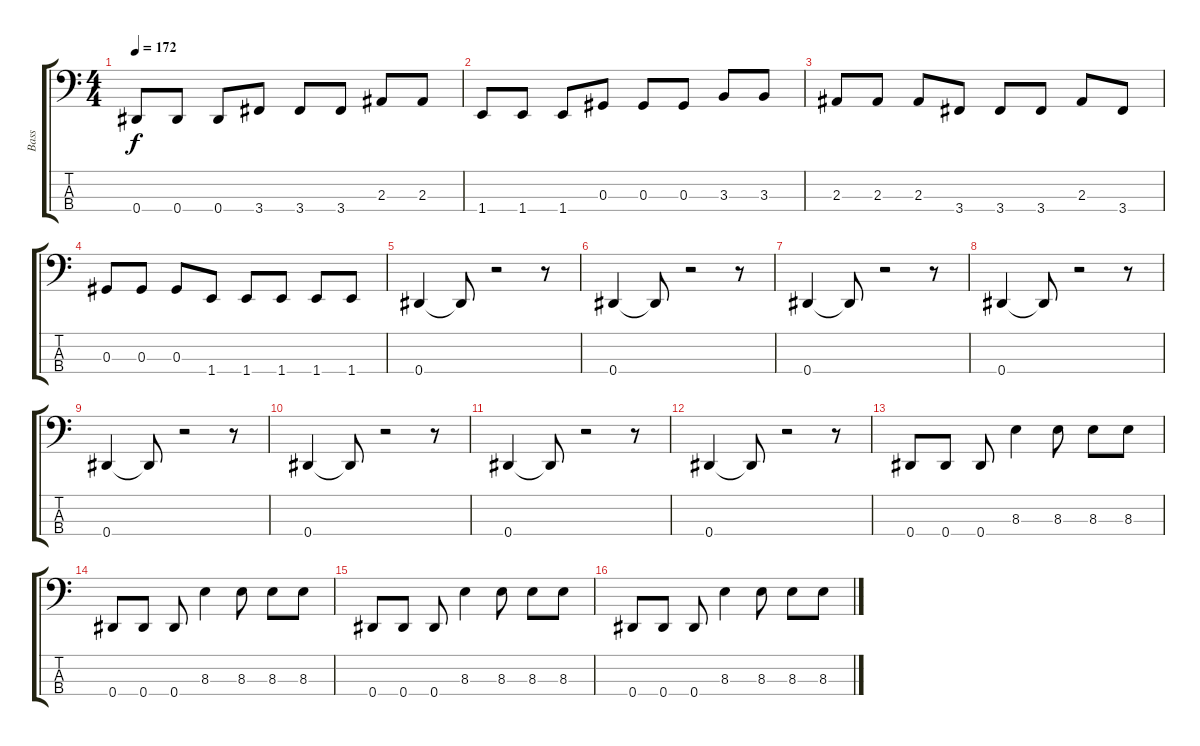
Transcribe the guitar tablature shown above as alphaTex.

\track ("Bass" "Bass") {instrument electricbasspick}
\staff {score tabs}
\tuning (Gb2 Db2 Ab1 Eb1) {hide}
\ts (4 4)
\tempo 172
\clef f4
\ks c
0.4.8{dy f} 0.4.8 0.4.8 3.4.8 3.4.8 3.4.8 2.3.8 2.3.8 |
1.4.8 1.4.8 1.4.8 0.3.8 0.3.8 0.3.8 3.3.8 3.3.8 |
2.3.8 2.3.8 2.3.8 3.4.8 3.4.8 3.4.8 2.3.8 3.4.8 |
0.3.8 0.3.8 0.3.8 1.4.8 1.4.8 1.4.8 1.4.8 1.4.8 |
0.4.4 0.4{t}.8 r.2 r.8 |
0.4.4 0.4{t}.8 r.2 r.8 |
0.4.4 0.4{t}.8 r.2 r.8 |
0.4.4 0.4{t}.8 r.2 r.8 |
0.4.4 0.4{t}.8 r.2 r.8 |
0.4.4 0.4{t}.8 r.2 r.8 |
0.4.4 0.4{t}.8 r.2 r.8 |
0.4.4 0.4{t}.8 r.2 r.8 |
0.4.8 0.4.8 0.4.8 8.3.4 8.3.8 8.3.8 8.3.8 |
0.4.8 0.4.8 0.4.8 8.3.4 8.3.8 8.3.8 8.3.8 |
0.4.8 0.4.8 0.4.8 8.3.4 8.3.8 8.3.8 8.3.8 |
0.4.8 0.4.8 0.4.8 8.3.4 8.3.8 8.3.8 8.3.8
